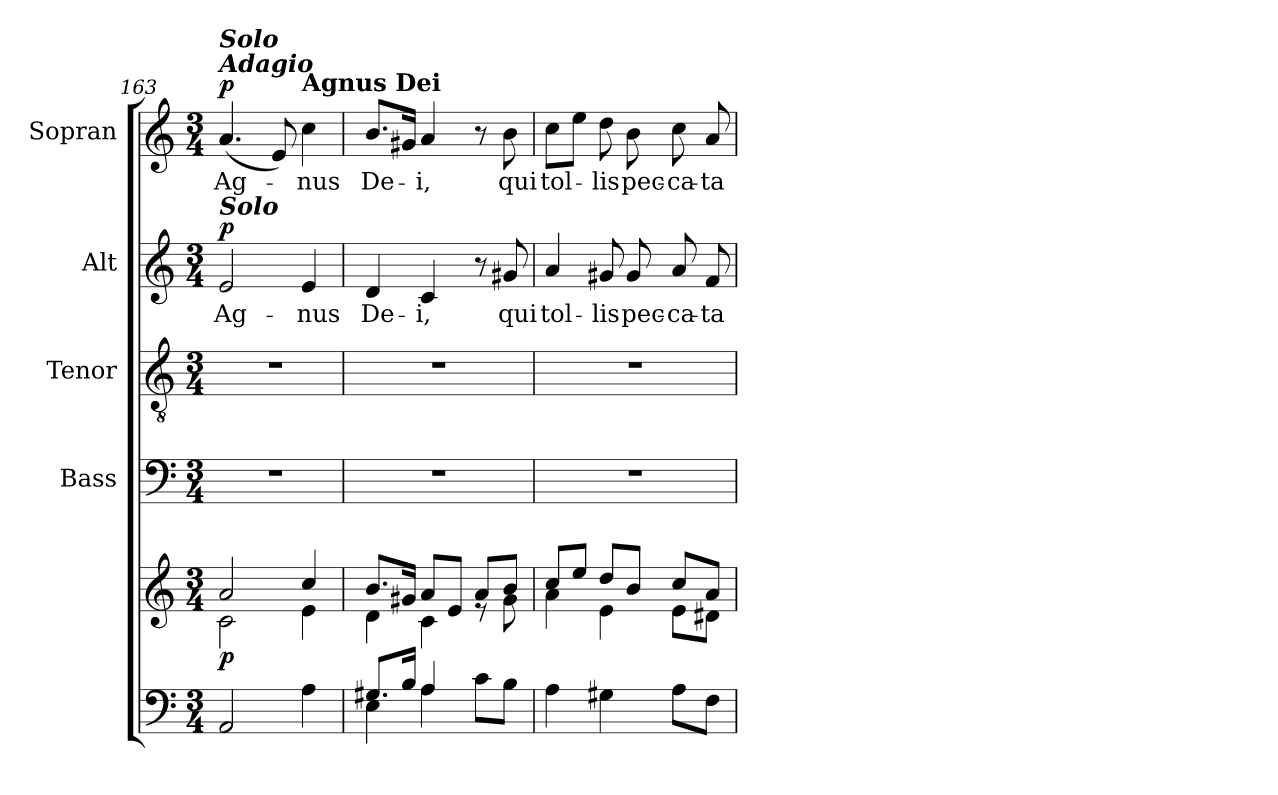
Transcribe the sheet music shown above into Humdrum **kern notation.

**kern	**kern	**dynam	**kern	**kern	**kern	**text	**dynam	**kern	**text	**dynam
*part5	*part5	*part5	*part4	*part3	*part2	*part2	*part2	*part1	*part1	*part1
*staff6	*staff5	*staff5/6	*staff4	*staff3	*staff2	*staff2	*staff2	*staff1	*staff1	*staff1
*	*	*	*I"Bass	*I"Tenor	*I"Alt	*	*	*I"Sopran	*	*
*	*	*	*I'B.	*I'T.	*I'A.	*	*	*I'S.	*	*
!!LO:PB:g=z
*clefF4	*clefG2	*	*clefF4	*clefGv2	*clefG2	*	*	*clefG2	*	*
*k[]	*k[]	*	*k[]	*k[]	*k[]	*	*	*k[]	*	*
*C:	*C:	*	*C:	*C:	*C:	*	*	*C:	*	*
*M3/4	*M3/4	*	*M3/4	*M3/4	*M3/4	*	*	*M3/4	*	*
=163	=163	=163	=163	=163	=163	=163	=163	=163	=163	=163
*	*^	*	*	*	*	*	*	*	*	*
!	!	!	!	!	!	!	!	!	!LO:TX:a:Bi:t=Adagio	!	!
!	!	!	!	!	!	!	!	!	!LO:TX:a:Bi:t=Solo	!	!
!	!	!	!	!	!	!LO:TX:a:Bi:t=Solo	!	!	!	!	!
!	!	!	!LO:DY:b	!	!	!	!LO:LY:b	!LO:DY:a	!	!LO:LY:b	!LO:DY:a
2AA/	2a/	2c\	p	2.r	2.r	2e/	Ag-	p	(<4.a/	Ag-	p
.	.	.	.	.	.	.	.	.	8e/)	.	.
!	!	!	!	!	!	!	!	!	!LO:TX:a:B:t=Agnus Dei	!	!
!	!	!	!	!	!	!	!LO:LY:b	!	!	!LO:LY:b	!
4A\	4cc/	4e\	.	.	.	4e/	-nus	.	4cc\	-nus	.
=164	=164	=164	=164	=164	=164	=164	=164	=164	=164	=164	=164
*^	*	*	*	*	*	*	*	*	*	*	*
!	!	!	!	!	!	!	!	!LO:LY:b	!	!	!LO:LY:b	!
8.G#X/L	4E\	8.b/L	4d\	.	2.r	2.r	4d/	De-	.	8.b/L	De-	.
16B/Jk	.	16g#X/Jk	.	.	.	.	.	.	.	16g#X/Jk	.	.
!	!	!	!	!	!	!	!	!LO:LY:b	!	!	!LO:LY:b	!
4A/	4A\	8a/L	4c\	.	.	.	4c/	-i,	.	4a/	-i,	.
.	.	8e/J	.	.	.	.	.	.	.	.	.	.
4ryy	8c\L	8a/L	8rd	.	.	.	8r	.	.	8r	.	.
!	!	!	!	!	!	!	!	!LO:LY:b	!	!	!LO:LY:b	!
.	8B\J	8b/J	8g#\	.	.	.	8g#X/	qui	.	8b\	qui	.
=165	=165	=165	=165	=165	=165	=165	=165	=165	=165	=165	=165	=165
!	!	!	!	!	!	!	!	!LO:LY:b	!	!	!LO:LY:b	!
*v	*v	*	*	*	*	*	*	*	*	*	*	*
4A\	8cc/L	4a\	.	2.r	2.r	4a/	tol-	.	8cc\L	tol-	.
.	8ee/J	.	.	.	.	.	.	.	8ee\J	.	.
!	!	!	!	!	!	!	!LO:LY:b	!	!	!LO:LY:b	!
4G#X\	8dd/L	4e\	.	.	.	8g#X/	-lis	.	8dd\	-lis	.
!	!	!	!	!	!	!	!LO:LY:b	!	!	!LO:LY:b	!
.	8b/J	.	.	.	.	8g#/	pec-	.	8b\	pec-	.
!	!	!	!	!	!	!	!LO:LY:b	!	!	!LO:LY:b	!
8A\L	8cc/L	8e\L	.	.	.	8a/	-ca-	.	8cc\	-ca-	.
!	!	!	!	!	!	!	!LO:LY:b	!	!	!LO:LY:b	!
8F\J	8a/J	8d#X\J	.	.	.	8f/	-ta	.	8a/	-ta	.
*	*v	*v	*	*	*	*	*	*	*	*	*
=	=	=	=	=	=	=	=	=	=	=
*-	*-	*-	*-	*-	*-	*-	*-	*-	*-	*-
